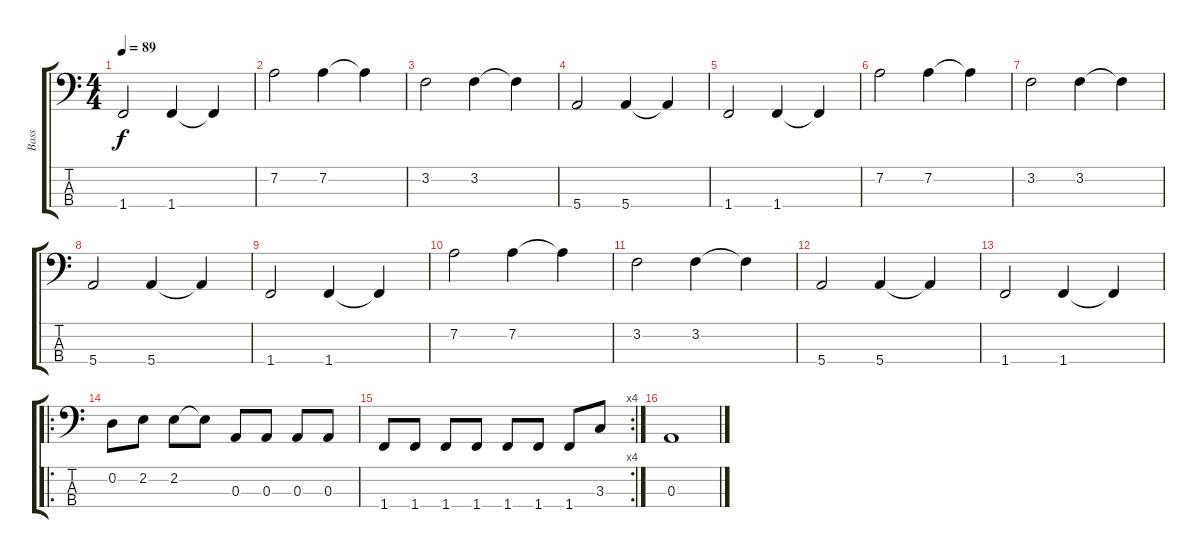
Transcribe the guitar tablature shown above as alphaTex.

\track ("Bass" "Bass") {instrument electricbassfinger}
\staff {score tabs}
\tuning (G2 D2 A1 E1) {hide}
\ts (4 4)
\tempo 89
\clef f4
\ks c
1.4.2{dy f} 1.4.4 1.4{t}.4 |
7.2.2 7.2.4 7.2{t}.4 |
3.2.2 3.2.4 3.2{t}.4 |
5.4.2 5.4.4 5.4{t}.4 |
1.4.2 1.4.4 1.4{t}.4 |
7.2.2 7.2.4 7.2{t}.4 |
3.2.2 3.2.4 3.2{t}.4 |
5.4.2 5.4.4 5.4{t}.4 |
1.4.2 1.4.4 1.4{t}.4 |
7.2.2 7.2.4 7.2{t}.4 |
3.2.2 3.2.4 3.2{t}.4 |
5.4.2 5.4.4 5.4{t}.4 |
1.4.2 1.4.4 1.4{t}.4 |
\ro
0.2.8 2.2.8 2.2.8 2.2{t}.8 0.3.8 0.3.8 0.3.8 0.3.8 |
\rc 4
1.4.8 1.4.8 1.4.8 1.4.8 1.4.8 1.4.8 1.4.8 3.3.8 |
0.3.1
